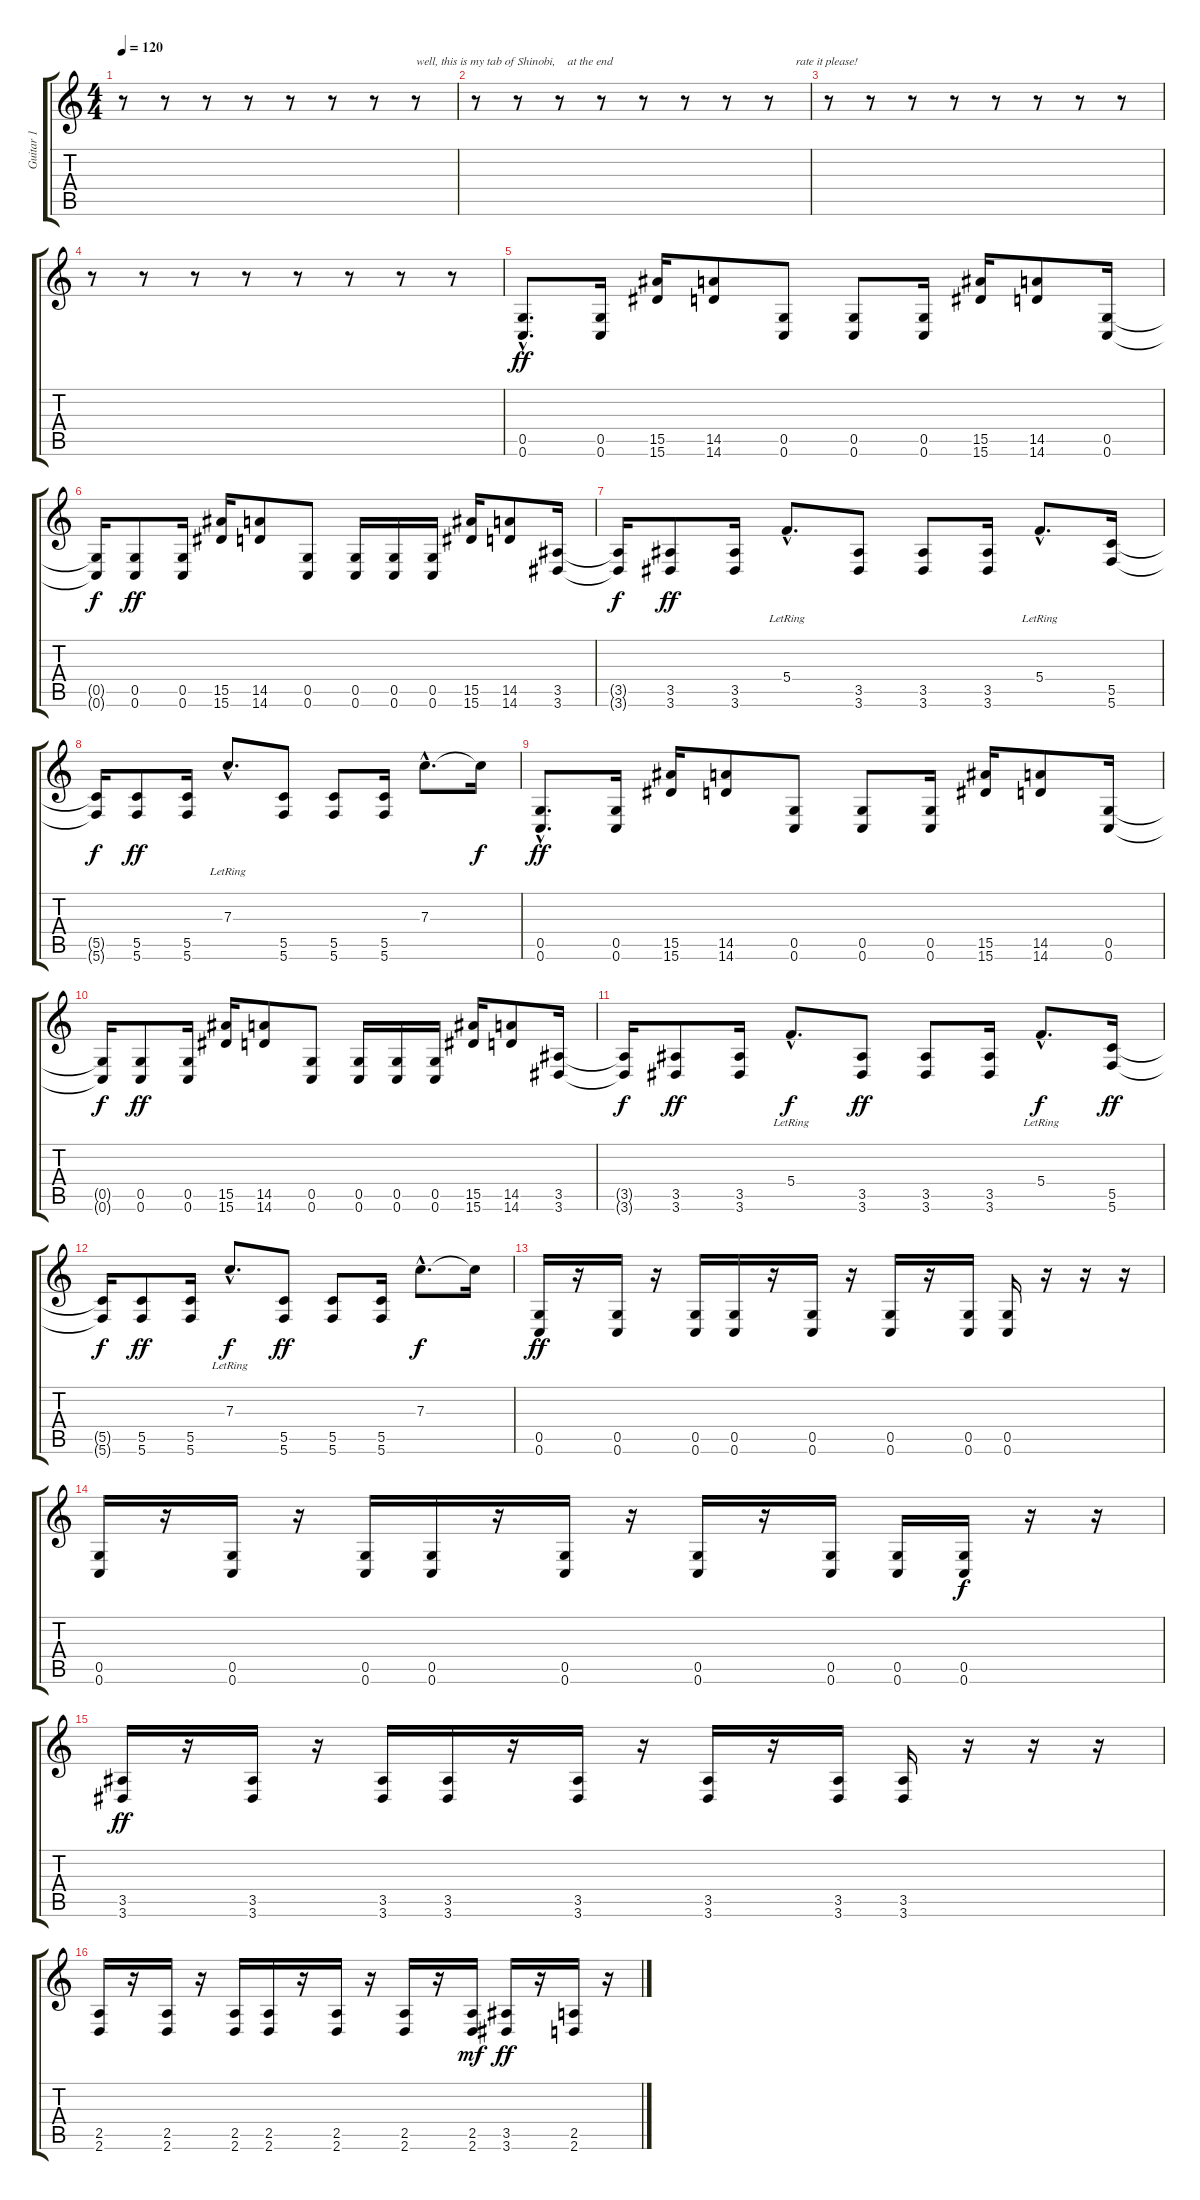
\track ("Guitar 1" "Guitar 1") {instrument distortionguitar}
\staff {score tabs}
\tuning (D4 A3 F3 C3 G2 C2) {hide}
\ts (4 4)
\tempo 120
\clef g2
\ks c
r.8{dy ff instrument distortionguitar} r.8 r.8 r.8 r.8 r.8 r.8 r.8{txt "well, this is my tab of Shinobi,    at the end"} |
r.8 r.8 r.8 r.8 r.8 r.8 r.8 r.8{txt "         rate it please!"} |
r.8 r.8 r.8 r.8 r.8 r.8 r.8 r.8 |
r.8 r.8 r.8 r.8 r.8 r.8 r.8 r.8 |
(0.5{hac} 0.6{hac}).8{d} (0.5 0.6).16 (15.5 15.6).16 (14.5 14.6).8 (0.5 0.6).8 (0.5 0.6).8 (0.5 0.6).16 (15.5 15.6).16 (14.5 14.6).8 (0.5 0.6).16 |
(0.5{t} 0.6{t}).16{dy f} (0.5 0.6).8{dy ff} (0.5 0.6).16 (15.5 15.6).16 (14.5 14.6).8 (0.5 0.6).8 (0.5 0.6).16 (0.5 0.6).16 (0.5 0.6).16 (15.5 15.6).16 (14.5 14.6).8 (3.5 3.6).16 |
(3.5{t} 3.6{t}).16{dy f} (3.5 3.6).8{dy ff} (3.5 3.6).16 5.4{hac lr}.8{d} (3.5 3.6).8 (3.5 3.6).8 (3.5 3.6).16 5.4{hac lr}.8{d} (5.5 5.6).16 |
(5.5{t} 5.6{t}).16{dy f} (5.5 5.6).8{dy ff} (5.5 5.6).16 7.3{hac lr}.8{d} (5.5 5.6).8 (5.5 5.6).8 (5.5 5.6).16 7.3{hac}.8{d} 7.3{t}.16{dy f} |
(0.5{hac} 0.6{hac}).8{d dy ff} (0.5 0.6).16 (15.5 15.6).16 (14.5 14.6).8 (0.5 0.6).8 (0.5 0.6).8 (0.5 0.6).16 (15.5 15.6).16 (14.5 14.6).8 (0.5 0.6).16 |
(0.5{t} 0.6{t}).16{dy f} (0.5 0.6).8{dy ff} (0.5 0.6).16 (15.5 15.6).16 (14.5 14.6).8 (0.5 0.6).8 (0.5 0.6).16 (0.5 0.6).16 (0.5 0.6).16 (15.5 15.6).16 (14.5 14.6).8 (3.5 3.6).16 |
(3.5{t} 3.6{t}).16{dy f} (3.5 3.6).8{dy ff} (3.5 3.6).16 5.4{hac lr}.8{d dy f} (3.5 3.6).8{dy ff} (3.5 3.6).8 (3.5 3.6).16 5.4{hac lr}.8{d dy f} (5.5 5.6).16{dy ff} |
(5.5{t} 5.6{t}).16{dy f} (5.5 5.6).8{dy ff} (5.5 5.6).16 7.3{hac lr}.8{d dy f} (5.5 5.6).8{dy ff} (5.5 5.6).8 (5.5 5.6).16 7.3{hac}.8{d dy f} 7.3{t}.16 |
(0.5 0.6).16{dy ff volume 13} r.16 (0.5 0.6).16 r.16 (0.5 0.6).16 (0.5 0.6).16 r.16 (0.5 0.6).16 r.16 (0.5 0.6).16 r.16 (0.5 0.6).16 (0.5 0.6).16 r.16 r.16 r.16 |
(0.5 0.6).16 r.16 (0.5 0.6).16 r.16 (0.5 0.6).16 (0.5 0.6).16 r.16 (0.5 0.6).16 r.16 (0.5 0.6).16 r.16 (0.5 0.6).16 (0.5 0.6).16 (0.5 0.6).16{dy f} r.16 r.16 |
(3.5 3.6).16{dy ff} r.16 (3.5 3.6).16 r.16 (3.5 3.6).16 (3.5 3.6).16 r.16 (3.5 3.6).16 r.16 (3.5 3.6).16 r.16 (3.5 3.6).16 (3.5 3.6).16 r.16 r.16 r.16 |
(2.5 2.6).16 r.16 (2.5 2.6).16 r.16 (2.5 2.6).16 (2.5 2.6).16 r.16 (2.5 2.6).16 r.16 (2.5 2.6).16 r.16 (2.5 2.6).16{dy mf} (3.5 3.6).16{dy ff} r.16 (2.5 2.6).16 r.16
